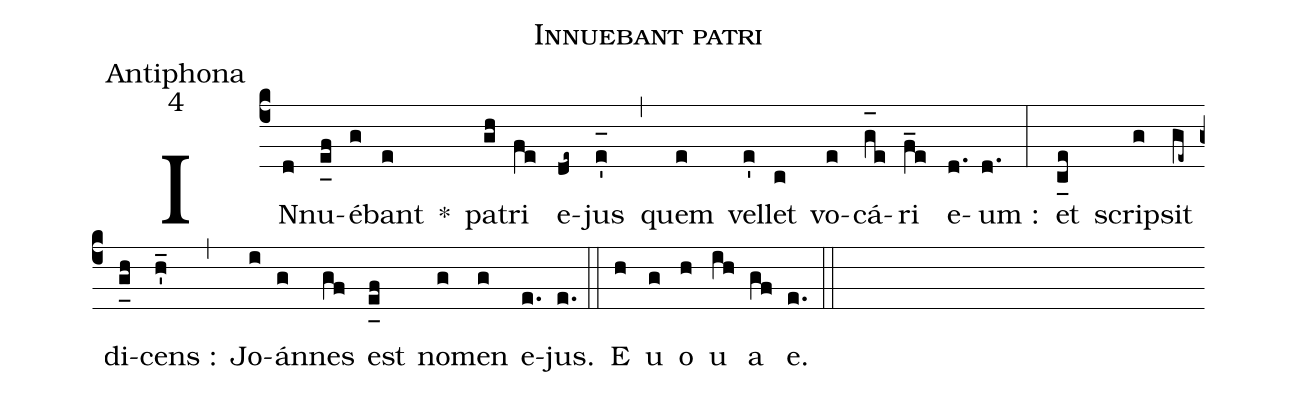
name:Innuebant patri;
office-part:Antiphona;
mode:4;
%%
(c4) IN(d)nu(e_[uh:l]f)é(g)bant(e) *() pa(gh)tri(fe) e(de~)jus(e'_[oh:h]) (,) quem(e) vel(e')let(c) vo(e)cá(g_[oh:h]e)ri(f_e) e(d.)um :(d.) (:) et(c_[ll:1]e) scri(g)psit(ge~) di(g_[uh:l]h)cens :(h'_) (,) Jo(i)án(g)nes(gf) est(e_[uh:l]f) no(g)men(g) e(e.)jus.(e.) (::) <eu>E(h) u(g) o(h) u(ih) a(gf) e.</eu>(e.) (::)
